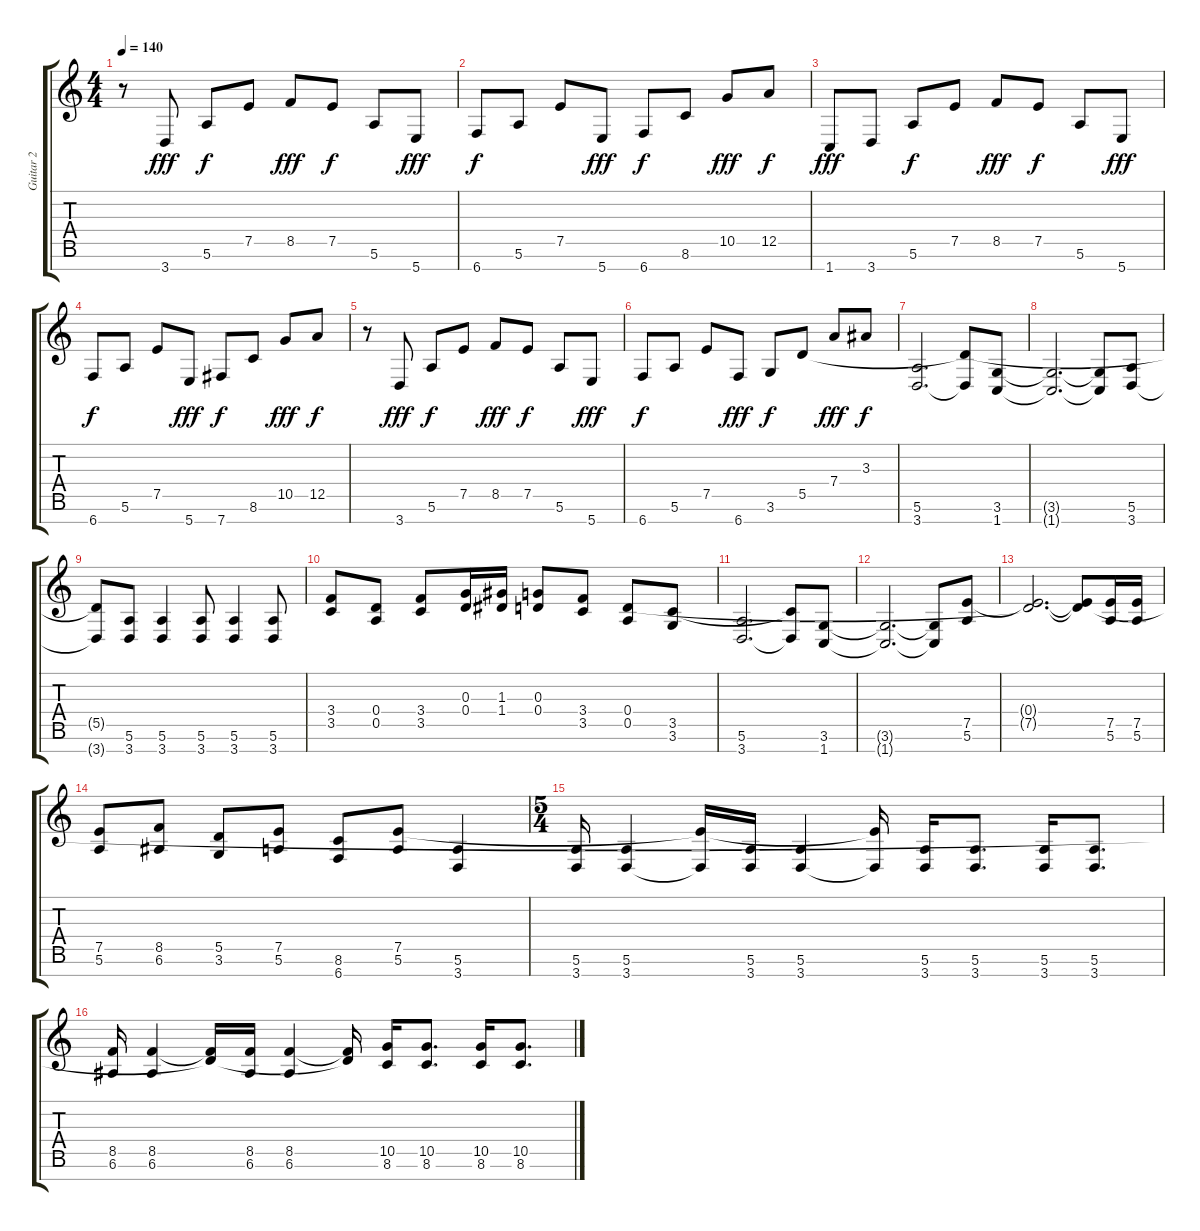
\track ("Guitar 2" "Guitar 2") {instrument distortionguitar}
\staff {score tabs}
\tuning (E4 B3 G3 D3 A2 E2 B1) {hide}
\ts (4 4)
\tempo 140
\clef g2
\ks c
r.8{dy f} 3.7.8{dy fff} 5.6.8{dy f} 7.5.8 8.5.8{dy fff} 7.5.8{dy f} 5.6.8 5.7.8{dy fff} |
6.7.8{dy f} 5.6.8 7.5.8 5.7.8{dy fff} 6.7.8{dy f} 8.6.8 10.5.8{dy fff} 12.5.8{dy f} |
1.7.8{dy fff} 3.7.8 5.6.8{dy f} 7.5.8 8.5.8{dy fff} 7.5.8{dy f} 5.6.8 5.7.8{dy fff} |
6.7.8{dy f} 5.6.8 7.5.8 5.7.8{dy fff} 7.7.8{dy f} 8.6.8 10.5.8{dy fff} 12.5.8{dy f} |
r.8 3.7.8{dy fff} 5.6.8{dy f} 7.5.8 8.5.8{dy fff} 7.5.8{dy f} 5.6.8 5.7.8{dy fff} |
6.7.8{dy f} 5.6.8 7.5.8 6.7.8{dy fff} 3.6.8{dy f} 5.5.8 7.4.8{dy fff} 3.3.8{dy f} |
(5.6 3.7).2{d} (5.5{t} 3.7{t}).8 (3.6 1.7).8 |
(3.6{t} 1.7{t}).2{d} (3.6{t} 1.7{t}).8 (5.6 3.7).8 |
(5.5{t} 3.7{t}).8 (5.6 3.7).8 (5.6 3.7).4 (5.6 3.7).8 (5.6 3.7).4 (5.6 3.7).8 |
(3.4 3.5).8 (0.4 0.5).8 (3.4 3.5).8 (0.3 0.4).16 (1.3 1.4).16 (0.3 0.4).8 (3.4 3.5).8 (0.4 0.5).8 (3.5 3.6).8 |
(5.6 3.7).2{d} (3.5{t} 3.7{t}).8 (3.6 1.7).8 |
(3.6{t} 1.7{t}).2{d} (3.6{t} 1.7{t}).8 (7.5 5.6).8 |
(0.4{t} 7.5{t}).2{d} (0.4{t} 7.5{t}).8 (7.5 5.6).16 (7.5 5.6).16 |
(7.5 5.6).8 (8.5 6.6).8 (5.5 3.6).8 (7.5 5.6).8 (8.6 6.7).8 (7.5 5.6).8 (5.6 3.7).4 |
\ts (5 4)
(5.6 3.7).16 (5.6 3.7).4 (7.5{t} 3.7{t}).16 (5.6 3.7).16 (5.6 3.7).4 (7.5{t} 3.7{t}).16 (5.6 3.7).16 (5.6 3.7).8{d} (5.6 3.7).16 (5.6 3.7).8{d} |
(8.5 6.6).16 (8.5 6.6).4 (0.4{t} 8.5{t}).16 (8.5 6.6).16 (8.5 6.6).4 (0.4{t} 8.5{t}).16 (10.5 8.6).16 (10.5 8.6).8{d} (10.5 8.6).16 (10.5 8.6).8{d}
